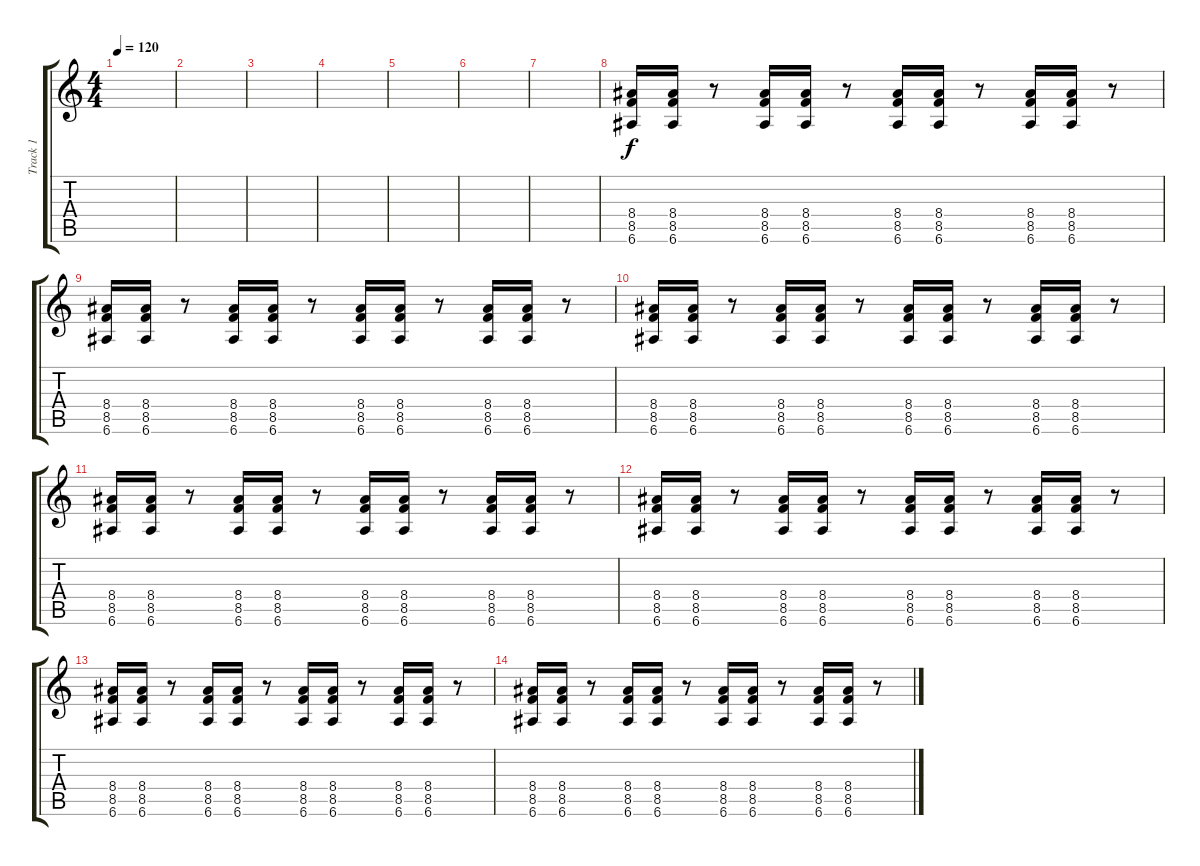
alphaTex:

\track ("Track 1" "Track 1") {instrument electricguitarclean}
\staff {score tabs}
\tuning (E4 B3 G3 D3 A2 E2) {hide}
\ts (4 4)
\tempo 120
\clef g2
\ks c
|
|
|
|
|
|
|
(8.4 8.5 6.6).16 (8.4 8.5 6.6).16 r.8 (8.4 8.5 6.6).16 (8.4 8.5 6.6).16 r.8 (8.4 8.5 6.6).16 (8.4 8.5 6.6).16 r.8 (8.4 8.5 6.6).16 (8.4 8.5 6.6).16 r.8 |
(8.4 8.5 6.6).16 (8.4 8.5 6.6).16 r.8 (8.4 8.5 6.6).16 (8.4 8.5 6.6).16 r.8 (8.4 8.5 6.6).16 (8.4 8.5 6.6).16 r.8 (8.4 8.5 6.6).16 (8.4 8.5 6.6).16 r.8 |
(8.4 8.5 6.6).16 (8.4 8.5 6.6).16 r.8 (8.4 8.5 6.6).16 (8.4 8.5 6.6).16 r.8 (8.4 8.5 6.6).16 (8.4 8.5 6.6).16 r.8 (8.4 8.5 6.6).16 (8.4 8.5 6.6).16 r.8 |
(8.4 8.5 6.6).16 (8.4 8.5 6.6).16 r.8 (8.4 8.5 6.6).16 (8.4 8.5 6.6).16 r.8 (8.4 8.5 6.6).16 (8.4 8.5 6.6).16 r.8 (8.4 8.5 6.6).16 (8.4 8.5 6.6).16 r.8 |
(8.4 8.5 6.6).16 (8.4 8.5 6.6).16 r.8 (8.4 8.5 6.6).16 (8.4 8.5 6.6).16 r.8 (8.4 8.5 6.6).16 (8.4 8.5 6.6).16 r.8 (8.4 8.5 6.6).16 (8.4 8.5 6.6).16 r.8 |
(8.4 8.5 6.6).16{volume 0} (8.4 8.5 6.6).16 r.8 (8.4 8.5 6.6).16 (8.4 8.5 6.6).16 r.8 (8.4 8.5 6.6).16 (8.4 8.5 6.6).16 r.8 (8.4 8.5 6.6).16 (8.4 8.5 6.6).16 r.8 |
(8.4 8.5 6.6).16 (8.4 8.5 6.6).16 r.8 (8.4 8.5 6.6).16 (8.4 8.5 6.6).16 r.8 (8.4 8.5 6.6).16 (8.4 8.5 6.6).16 r.8 (8.4 8.5 6.6).16 (8.4 8.5 6.6).16 r.8
